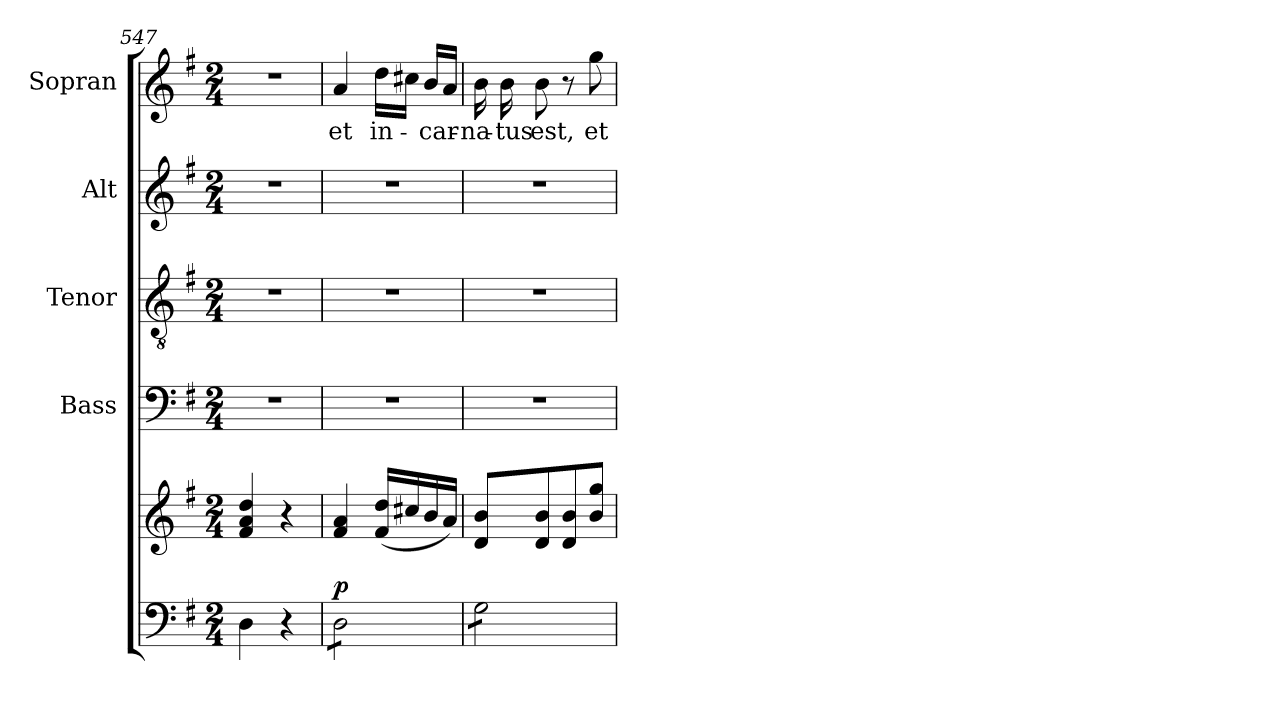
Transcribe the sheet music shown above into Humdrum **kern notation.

**kern	**kern	**dynam	**kern	**kern	**kern	**kern	**text
*part5	*part5	*part5	*part4	*part3	*part2	*part1	*part1
*staff6	*staff5	*staff5/6	*staff4	*staff3	*staff2	*staff1	*staff1
*	*	*	*I"Bass	*I"Tenor	*I"Alt	*I"Sopran	*
*	*	*	*I'B.	*I'T.	*I'A.	*I'S.	*
*clefF4	*clefG2	*	*clefF4	*clefGv2	*clefG2	*clefG2	*
*k[f#]	*k[f#]	*	*k[f#]	*k[f#]	*k[f#]	*k[f#]	*
*G:	*G:	*	*G:	*G:	*G:	*G:	*
*M2/4	*M2/4	*	*M2/4	*M2/4	*M2/4	*M2/4	*
=547	=547	=547	=547	=547	=547	=547	=547
4D\	4f#/ 4a/ 4dd/	.	2r	2r	2r	2r	.
4r	4r	.	.	.	.	.	.
=548	=548	=548	=548	=548	=548	=548	=548
!	!	!LO:DY:a=2	!	!	!	!	!LO:LY:b
*tremolo	*	*	*	*	*	*	*
8D\L	4f#/ 4a/	p	2r	2r	2r	4a/	et
8D\	.	.	.	.	.	.	.
!	!	!	!	!	!	!	!LO:LY:b
8D\	(<16f#/ 16dd/LL	.	.	.	.	16dd\LL	in-
.	16cc#X/	.	.	.	.	16cc#X\JJ	.
!	!	!	!	!	!	!	!LO:LY:b
8D\J	16b/	.	.	.	.	16b/LL	-car-
.	16a/JJ)	.	.	.	.	16a/JJ	.
=549	=549	=549	=549	=549	=549	=549	=549
!	!	!	!	!	!	!	!LO:LY:b
8G\L	8d/ 8b/L	.	2r	2r	2r	16b\	-na-
!	!	!	!	!	!	!	!LO:LY:b
.	.	.	.	.	.	16b\	-tus
!	!	!	!	!	!	!	!LO:LY:b
8G\	8d/ 8b/	.	.	.	.	8b\	est,
8G\	8d/ 8b/	.	.	.	.	8r	.
!	!	!	!	!	!	!	!LO:LY:b
8G\J	8b/ 8gg/J	.	.	.	.	8gg\	et
*Xtremolo	*	*	*	*	*	*	*
=	=	=	=	=	=	=	=
*-	*-	*-	*-	*-	*-	*-	*-
